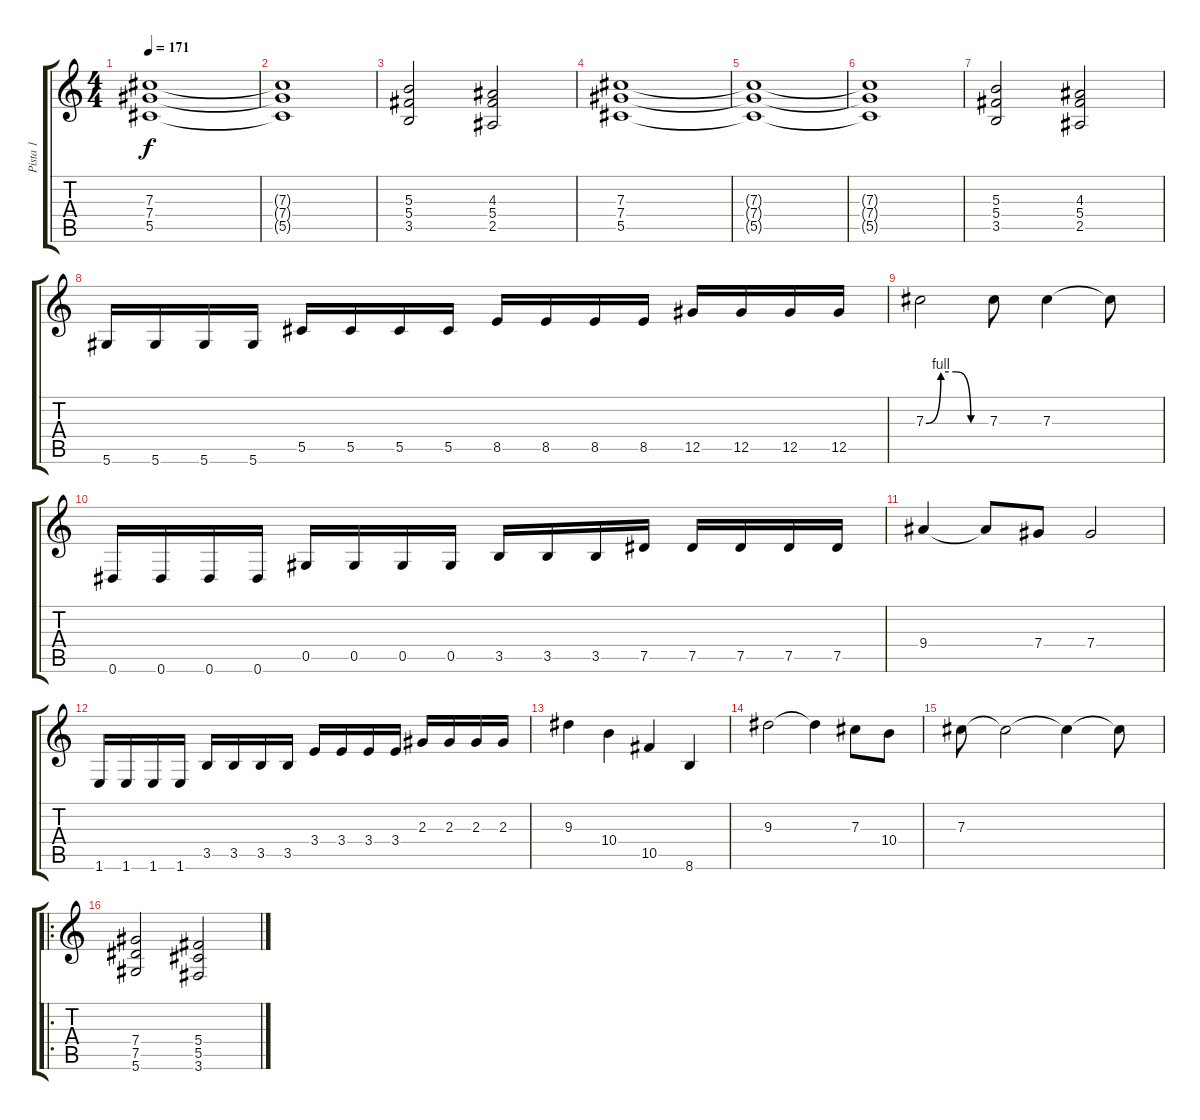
\track ("Pista 1" "Pista 1") {instrument distortionguitar}
\staff {score tabs}
\tuning (Eb4 Bb3 Gb3 Db3 Ab2 Eb2) {hide}
\ts (4 4)
\tempo 171
\clef g2
\ks c
(7.3{t} 7.4{t} 5.5{t}).1{dy f} |
(7.3{t} 7.4{t} 5.5{t}).1 |
(5.3 5.4 3.5).2 (4.3 5.4 2.5).2 |
(7.3 7.4 5.5).1 |
(7.3{t} 7.4{t} 5.5{t}).1 |
(7.3{t} 7.4{t} 5.5{t}).1 |
(5.3 5.4 3.5).2 (4.3 5.4 2.5).2 |
5.6.16 5.6.16 5.6.16 5.6.16 5.5.16 5.5.16 5.5.16 5.5.16 8.5.16 8.5.16 8.5.16 8.5.16 12.5.16 12.5.16 12.5.16 12.5.16 |
7.3{be (custom 0 0 15 4 30 4 45 0 60 0)}.2 7.3.8 7.3.4 7.3{t}.8 |
0.6.16 0.6.16 0.6.16 0.6.16 0.5.16 0.5.16 0.5.16 0.5.16 3.5.16 3.5.16 3.5.16 7.5.16 7.5.16 7.5.16 7.5.16 7.5.16 |
9.4.4 9.4{t}.8 7.4.8 7.4.2 |
1.6.16 1.6.16 1.6.16 1.6.16 3.5.16 3.5.16 3.5.16 3.5.16 3.4.16 3.4.16 3.4.16 3.4.16 2.3.16 2.3.16 2.3.16 2.3.16 |
9.3.4 10.4.4 10.5.4 8.6.4 |
9.3.2 9.3{t}.4 7.3.8 10.4.8 |
7.3.8 7.3{t}.2 7.3{t}.4 7.3{t}.8 |
\ro
(7.4 7.5 5.6).2 (5.4 5.5 3.6).2
